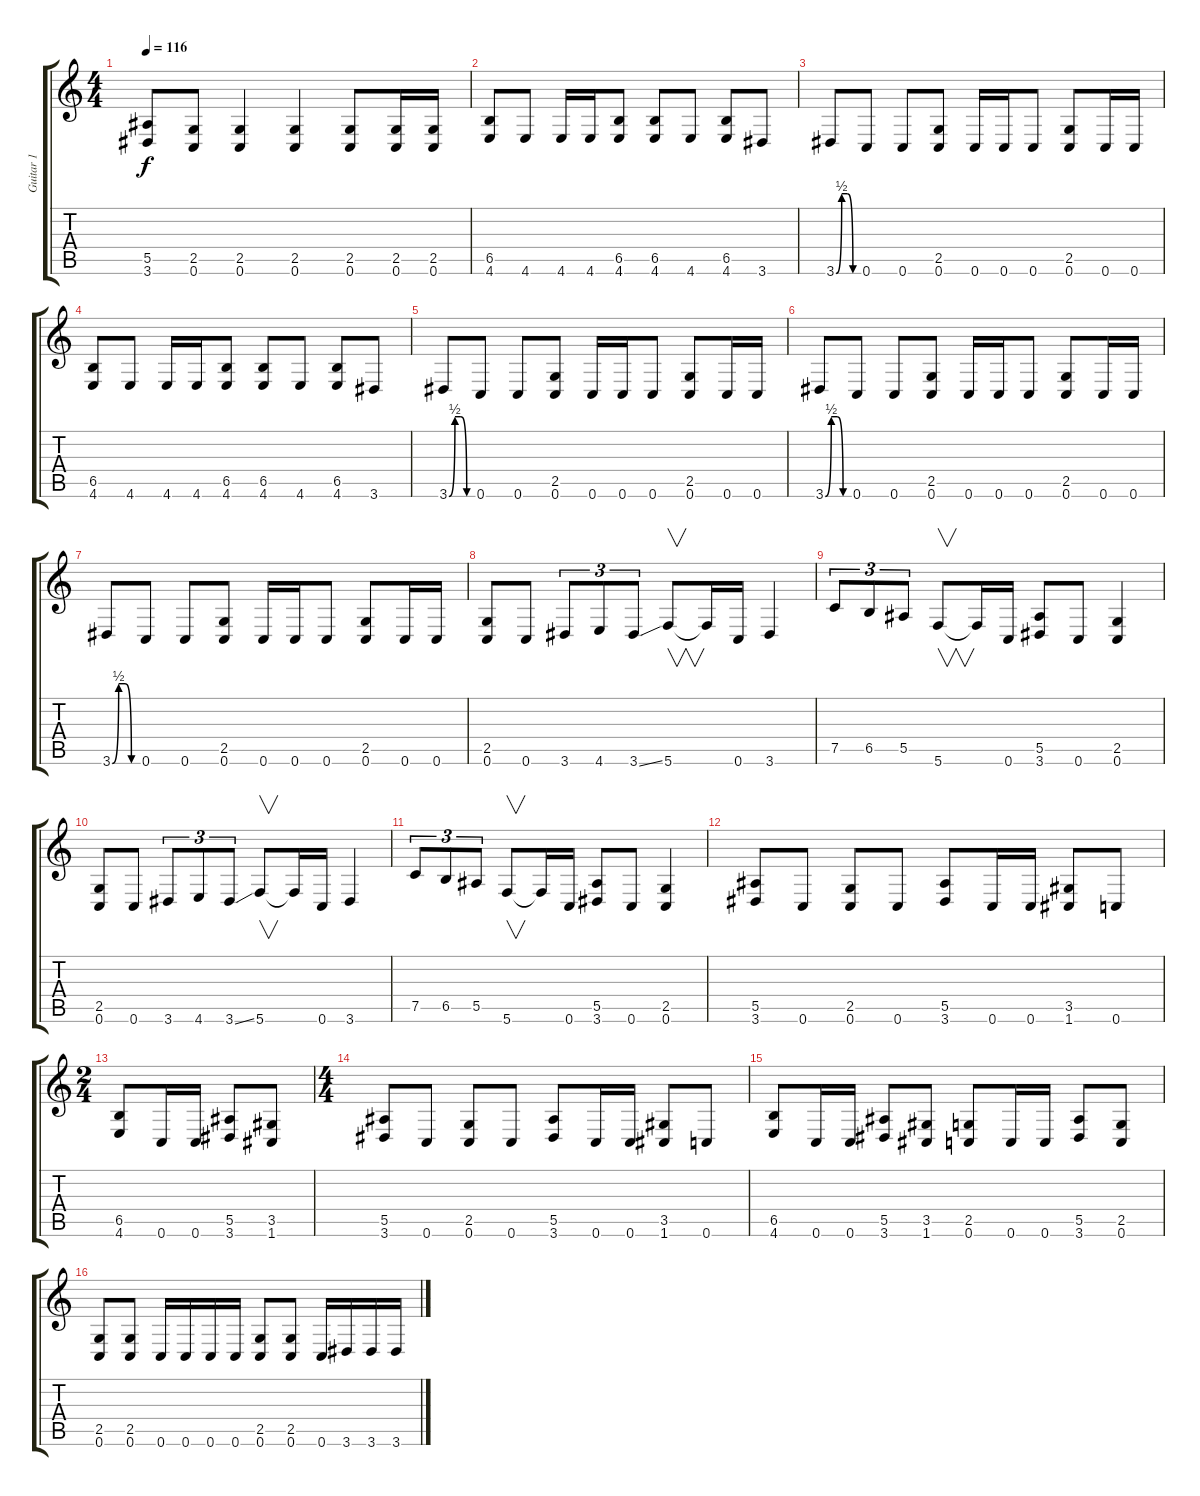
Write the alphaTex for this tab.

\track ("Guitar 1" "Guitar 1") {instrument distortionguitar}
\staff {score tabs}
\tuning (C4 G3 Eb3 Bb2 F2 C2) {hide}
\ts (4 4)
\tempo 116
\clef g2
\ks c
(5.5 3.6).8{dy f} (2.5 0.6).8 (2.5 0.6).4 (2.5 0.6).4 (2.5 0.6).8 (2.5 0.6).16 (2.5 0.6).16 |
(6.5 4.6).8 4.6.8 4.6.16 4.6.16 (6.5 4.6).8 (6.5 4.6).8 4.6.8 (6.5 4.6).8 3.6.8 |
3.6{be (custom 0 0 15 2 30 2 45 0 60 0)}.8 0.6.8 0.6.8 (2.5 0.6).8 0.6.16 0.6.16 0.6.8 (2.5 0.6).8 0.6.16 0.6.16 |
(6.5 4.6).8 4.6.8 4.6.16 4.6.16 (6.5 4.6).8 (6.5 4.6).8 4.6.8 (6.5 4.6).8 3.6.8 |
3.6{be (custom 0 0 15 2 30 2 45 0 60 0)}.8 0.6.8 0.6.8 (2.5 0.6).8 0.6.16 0.6.16 0.6.8 (2.5 0.6).8 0.6.16 0.6.16 |
3.6{be (custom 0 0 15 2 30 2 45 0 60 0)}.8 0.6.8 0.6.8 (2.5 0.6).8 0.6.16 0.6.16 0.6.8 (2.5 0.6).8 0.6.16 0.6.16 |
3.6{be (custom 0 0 15 2 30 2 45 0 60 0)}.8 0.6.8 0.6.8 (2.5 0.6).8 0.6.16 0.6.16 0.6.8 (2.5 0.6).8 0.6.16 0.6.16 |
(2.5 0.6).8 0.6.8 3.6.8{tu (3 2)} 4.6.8{tu (3 2)} 3.6{ss}.8{tu (3 2)} 5.6.8{v} 5.6{t}.16 0.6.16 3.6.4 |
7.5.8{tu (3 2)} 6.5.8{tu (3 2)} 5.5.8{tu (3 2)} 5.6.8{v} 5.6{t}.16 0.6.16 (5.5 3.6).8 0.6.8 (2.5 0.6).4 |
(2.5 0.6).8 0.6.8 3.6.8{tu (3 2)} 4.6.8{tu (3 2)} 3.6{ss}.8{tu (3 2)} 5.6.8{v} 5.6{t}.16 0.6.16 3.6.4 |
7.5.8{tu (3 2)} 6.5.8{tu (3 2)} 5.5.8{tu (3 2)} 5.6.8{v} 5.6{t}.16 0.6.16 (5.5 3.6).8 0.6.8 (2.5 0.6).4 |
(5.5 3.6).8 0.6.8 (2.5 0.6).8 0.6.8 (5.5 3.6).8 0.6.16 0.6.16 (3.5 1.6).8 0.6.8 |
\ts (2 4)
(6.5 4.6).8 0.6.16 0.6.16 (5.5 3.6).8 (3.5 1.6).8 |
\ts (4 4)
(5.5 3.6).8 0.6.8 (2.5 0.6).8 0.6.8 (5.5 3.6).8 0.6.16 0.6.16 (3.5 1.6).8 0.6.8 |
(6.5 4.6).8 0.6.16 0.6.16 (5.5 3.6).8 (3.5 1.6).8 (2.5 0.6).8 0.6.16 0.6.16 (5.5 3.6).8 (2.5 0.6).8 |
(2.5 0.6).8 (2.5 0.6).8 0.6.16 0.6.16 0.6.16 0.6.16 (2.5 0.6).8 (2.5 0.6).8 0.6.16 3.6.16 3.6.16 3.6.16
